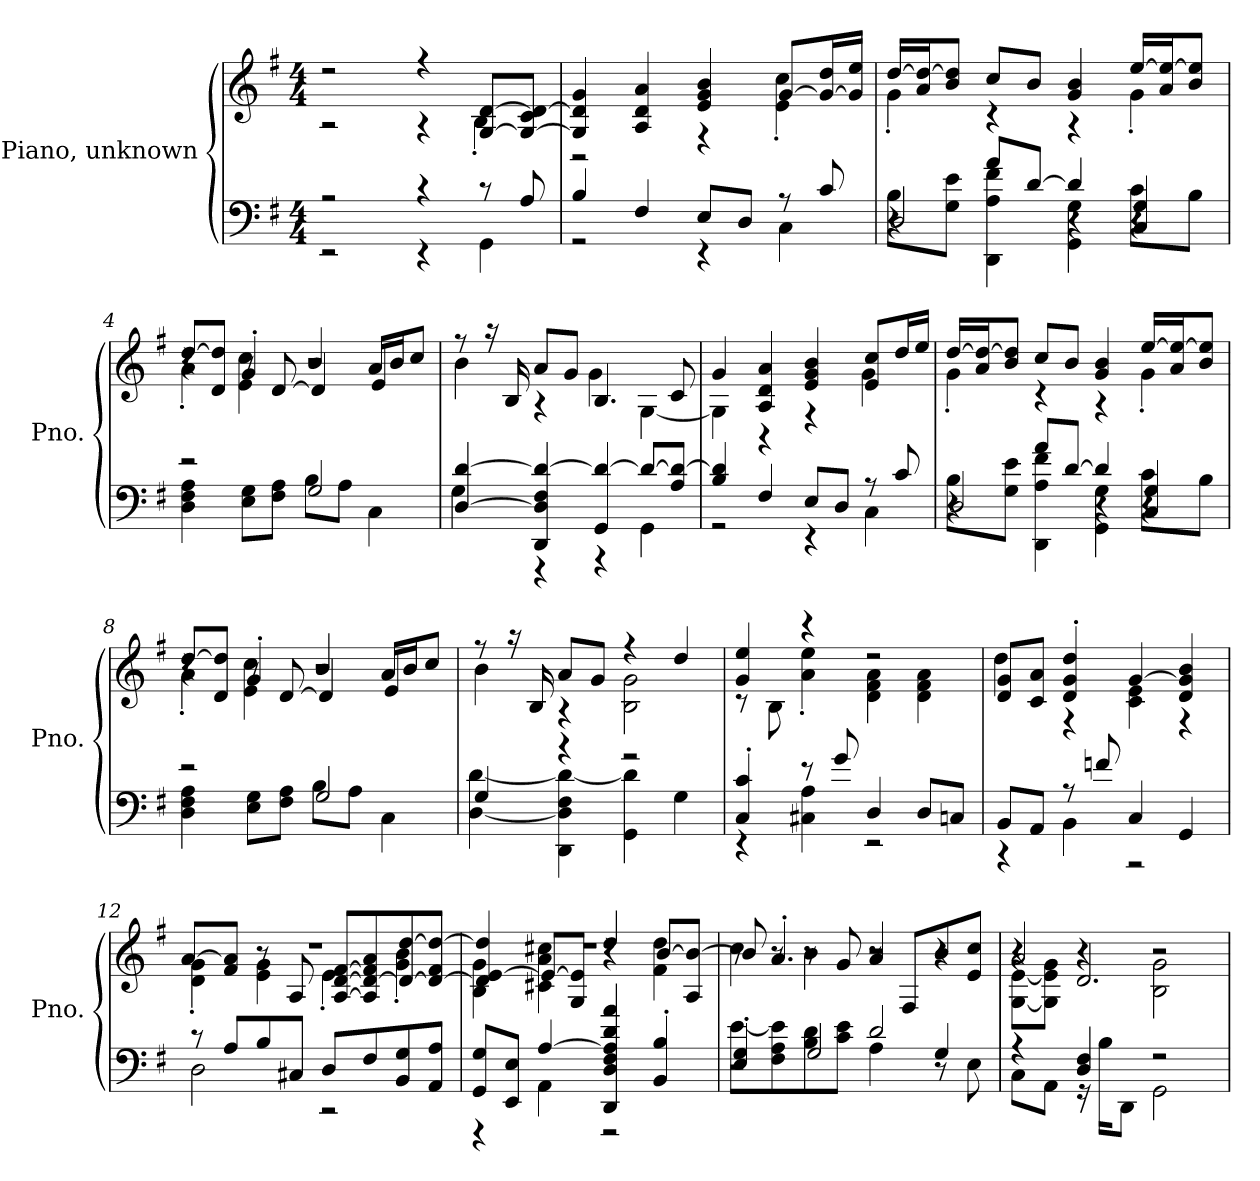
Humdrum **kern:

**kern	**kern
*part1	*part1
*staff2	*staff1
*I"Piano, unknown	*
*I'Pno.	*
*clefF4	*clefG2
*k[f#]	*k[f#]
*M4/4	*M4/4
*MM120	*MM120
=1	=1
*^	*^
2r	2r	2r	2r
4r	4r	4r	4r
8r	4GG\	[8G/ [8d/L	4B'\
8A/	.	8G/_ 8c/ 8d/_J	.
=2	=2	=2	=2
4B/	2r	4G/] 4d/] 4g/	2r
4F#/	.	4A/ 4d/ 4a/	.
8E/L	4r	4e/ 4g/ 4b/	4r
8D/J	.	.	.
8r	4C\	[8g/L	4e\' 4cc\'
8c/	.	16g/_ 16dd/L	.
.	.	16g/] 16ee/JJ	.
=3	=3	=3	=3
*	*^	*	*
4r	8B\L	2D/	[16dd/LL	4g'\
.	.	.	16a/ 16dd/_J	.
.	8G\ 8e\J	.	8b/ 8dd/]J	.
8a/L	4DD\ 4A\ 4f#\	.	8cc/L	4r
[8d/J	.	.	8b/J	.
4d/]	4GG\ 4G\	4r	4g/ 4b/	4r
4r	8c\L	4C/ 4G/	[16ee/LL	4g'\
.	.	.	16a/ 16ee/_J	.
.	8B\J	.	8b/ 8ee/]J	.
*	*v	*v	*	*
=4	=4	=4	=4
*	*	*	*^
2r	4D\ 4F#\ 4A\	[8dd/L	4a'\	4r
.	.	8d/ 8dd/]J	.	.
.	8E\ 8G\L	4g'/	4e\ 4cc\	8r
.	8F#\ 8A\J	.	.	[8d/
2G/	8B\L	4b/	2r	4d/]
.	8A\J	.	.	.
.	4C\	16a/LL	.	4e/
.	.	16b/J	.	.
.	.	8cc/J	.	.
*	*	*	*v	*v
!!LO:LB:g=z
=5	=5	=5	=5
[4D/ [4d/	4G\	8r	4b\
.	.	16r	.
.	.	16B/	.
4DD/ 4D/] 4F#/ 4d/_	4r	8a/L	4r
.	.	8g/J	.
4GG/ 4d/_	4r	4.B/	4g\
8d/L_	4GG\	.	[4G\
8A/ 8d/_J	.	8c/	.
=6	=6	=6	=6
4B/ 4d/]	2r	4g/	4G\]
4F#/	.	4A/ 4d/ 4a/	4r
8E/L	4r	4e/ 4g/ 4b/	4r
8D/J	.	.	.
8r	4C\	8e/ 8cc/L	4g\
8c/	.	16dd/L	.
.	.	16ee/JJ	.
=7	=7	=7	=7
*	*^	*	*
4r	8B\L	2D/	[16dd/LL	4g'\
.	.	.	16a/ 16dd/_J	.
.	8G\ 8e\J	.	8b/ 8dd/]J	.
8a/L	4DD\ 4A\ 4f#\	.	8cc/L	4r
[8d/J	.	.	8b/J	.
4d/]	4GG\ 4G\	4r	4g/ 4b/	4r
4r	8c\L	4C/ 4G/	[16ee/LL	4g'\
.	.	.	16a/ 16ee/_J	.
.	8B\J	.	8b/ 8ee/]J	.
*	*v	*v	*	*
=8	=8	=8	=8
*	*	*	*^
2r	4D\ 4F#\ 4A\	[8dd/L	4a'\	4r
.	.	8d/ 8dd/]J	.	.
.	8E\ 8G\L	4g'/	4e\ 4cc\	8r
.	8F#\ 8A\J	.	.	[8d/
2G/	8B\L	4b/	2r	4d/]
.	8A\J	.	.	.
.	4C\	16a/LL	.	4e/
.	.	16b/J	.	.
.	.	8cc/J	.	.
*	*	*	*v	*v
!!LO:LB:g=z
=9	=9	=9	=9
4G/	[4D\ [4d\	8r	4b\
.	.	16r	.
.	.	16B/	.
4r	4DD\ 4D\] 4F#\ 4d\_	8a/L	4r
.	.	8g/J	.
2r	4GG\ 4d\]	4r	2B\ 2g\
.	4G\	4dd/	.
=10	=10	=10	=10
4C/' 4c/'	4r	4g/ 4ee/	8r
.	.	.	8B\
8r	4C#X\ 4A\	4r	4a\' 4ee\'
8g/	.	.	.
4D/	2r	2r	4d\ 4f#\ 4a\
8D/L	.	.	4d\ 4f#\ 4a\
8Cn/J	.	.	.
=11	=11	=11	=11
8BB/L	4r	8d/ 8g/L	4dd\
8AA/J	.	8c/ 8a/J	.
8r	4BB\	4d/' 4g/' 4dd/'	4r
8fn/	.	.	.
4C/	2r	[4g/	4c\ 4e\
4GG/	.	4d/ 4g/] 4b/	4r
=12	=12	=12	=12
*	*	*	*^
8r	2D\	1r	4d\' 4g\'	[8a/L
8A/L	.	.	.	8f#/ 8a/]J
8B/	.	.	4e\ 4g\	8r
8C#X/J	.	.	.	8A/
8D/L	2r	.	4e'\	[8A/ [8d/ [8f#/L
8F#/	.	.	.	8A/] 8d/_ 8f#/] 8a/
8BB/ 8G/	.	.	4g\' 4b\'	8d/_ [8dd/
8AA/ 8A/J	.	.	.	8d/_ 8f#/ 8dd/_J
!!LO:LB:g=z	!!	!!
=13	=13	=13	=13	=13
8GG/ 8G/L	4r	1r	4B\ 4g\	4d/] [4e/ 4dd/]
8EE/ 8E/J	.	.	.	.
[4A/	4AA\	.	4c#X\ 4a\ 4cc#X\	8e/L_
.	.	.	.	8G/ 8e/]J
4DD/ 4D/ 4F#/ 4A/] 4d/ 4a/	2r	.	4r	4dd/
4BB/' 4B/'	.	.	4f#\ 4dd\	[8b/L
.	.	.	.	8A/ 8b/_J
=14	=14	=14	=14	=14
*	*^	*	*	*
2r	[8e\L	4E/' 4G/'	8r	4cc\	8b/]
.	8F#\ 8A\ 8e\]	.	4.a'/	.	8r
.	8B\ 8d\	2G/	.	4b\	8r
.	8c\ 8e\J	.	.	.	8g/
2d/	4A\	.	4a/	2r	8r
.	.	.	.	.	8F#/L
.	8r	4G/	4r	.	8b/
.	8E\	.	.	.	8e/ 8cc/J
*	*v	*v	*	*	*
=15	=15	=15	=15	=15
4r	8C\L	2a/	[8G\ [8e\L	4r
.	8AA\J	.	8G\] 8e\] 8g\J	.
4D/ 4F#/	16r	.	4r	2.d/
.	16B\KL	.	.	.
.	8DD\J	.	.	.
2r	2GG\	2r	2B\ 2g\	.
*v	*v	*	*	*
*	*v	*v	*v
=	=
*-	*-
